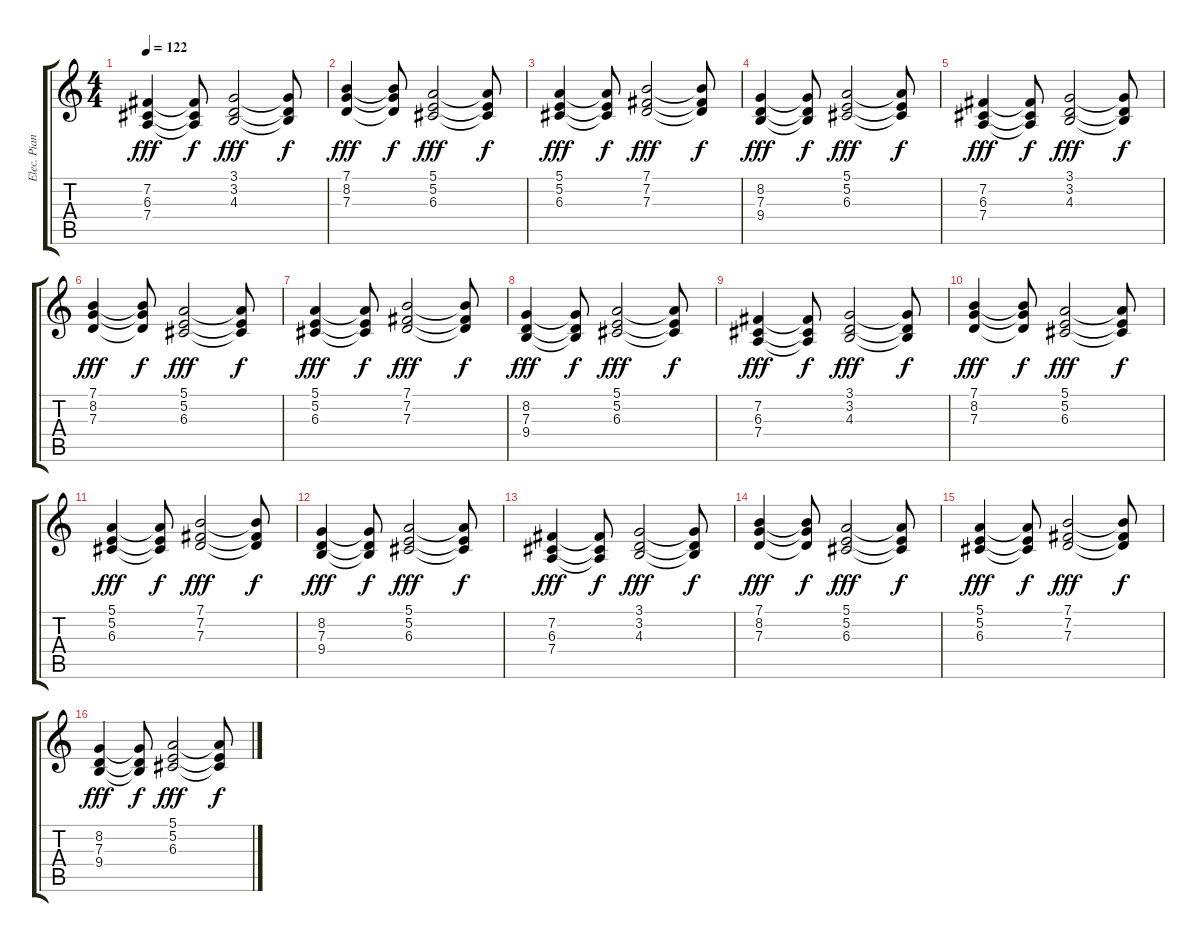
\track ("Elec. Piano" "Elec. Pian") {instrument electricpiano1}
\staff {score tabs}
\tuning (E4 B3 G3 D3 A2 E2) {hide}
\ts (4 4)
\tempo 122
\clef g2
\ks c
(7.2 6.3 7.4).4{dy fff} (7.2{t} 6.3{t} 7.4{t}).8{dy f} (3.1 3.2 4.3).2{dy fff} (3.1{t} 3.2{t} 4.3{t}).8{dy f} |
(7.1 8.2 7.3).4{dy fff} (7.1{t} 8.2{t} 7.3{t}).8{dy f} (5.1 5.2 6.3).2{dy fff} (5.1{t} 5.2{t} 6.3{t}).8{dy f} |
(5.1 5.2 6.3).4{dy fff} (5.1{t} 5.2{t} 6.3{t}).8{dy f} (7.1 7.2 7.3).2{dy fff} (7.1{t} 7.2{t} 7.3{t}).8{dy f} |
(8.2 7.3 9.4).4{dy fff} (8.2{t} 7.3{t} 9.4{t}).8{dy f} (5.1 5.2 6.3).2{dy fff} (5.1{t} 5.2{t} 6.3{t}).8{dy f} |
(7.2 6.3 7.4).4{dy fff} (7.2{t} 6.3{t} 7.4{t}).8{dy f} (3.1 3.2 4.3).2{dy fff} (3.1{t} 3.2{t} 4.3{t}).8{dy f} |
(7.1 8.2 7.3).4{dy fff} (7.1{t} 8.2{t} 7.3{t}).8{dy f} (5.1 5.2 6.3).2{dy fff} (5.1{t} 5.2{t} 6.3{t}).8{dy f} |
(5.1 5.2 6.3).4{dy fff} (5.1{t} 5.2{t} 6.3{t}).8{dy f} (7.1 7.2 7.3).2{dy fff} (7.1{t} 7.2{t} 7.3{t}).8{dy f} |
(8.2 7.3 9.4).4{dy fff} (8.2{t} 7.3{t} 9.4{t}).8{dy f} (5.1 5.2 6.3).2{dy fff} (5.1{t} 5.2{t} 6.3{t}).8{dy f} |
(7.2 6.3 7.4).4{dy fff} (7.2{t} 6.3{t} 7.4{t}).8{dy f} (3.1 3.2 4.3).2{dy fff} (3.1{t} 3.2{t} 4.3{t}).8{dy f} |
(7.1 8.2 7.3).4{dy fff} (7.1{t} 8.2{t} 7.3{t}).8{dy f} (5.1 5.2 6.3).2{dy fff} (5.1{t} 5.2{t} 6.3{t}).8{dy f} |
(5.1 5.2 6.3).4{dy fff} (5.1{t} 5.2{t} 6.3{t}).8{dy f} (7.1 7.2 7.3).2{dy fff} (7.1{t} 7.2{t} 7.3{t}).8{dy f} |
(8.2 7.3 9.4).4{dy fff} (8.2{t} 7.3{t} 9.4{t}).8{dy f} (5.1 5.2 6.3).2{dy fff} (5.1{t} 5.2{t} 6.3{t}).8{dy f} |
(7.2 6.3 7.4).4{dy fff} (7.2{t} 6.3{t} 7.4{t}).8{dy f} (3.1 3.2 4.3).2{dy fff} (3.1{t} 3.2{t} 4.3{t}).8{dy f} |
(7.1 8.2 7.3).4{dy fff} (7.1{t} 8.2{t} 7.3{t}).8{dy f} (5.1 5.2 6.3).2{dy fff} (5.1{t} 5.2{t} 6.3{t}).8{dy f} |
(5.1 5.2 6.3).4{dy fff} (5.1{t} 5.2{t} 6.3{t}).8{dy f} (7.1 7.2 7.3).2{dy fff} (7.1{t} 7.2{t} 7.3{t}).8{dy f} |
(8.2 7.3 9.4).4{dy fff} (8.2{t} 7.3{t} 9.4{t}).8{dy f} (5.1 5.2 6.3).2{dy fff} (5.1{t} 5.2{t} 6.3{t}).8{dy f}
